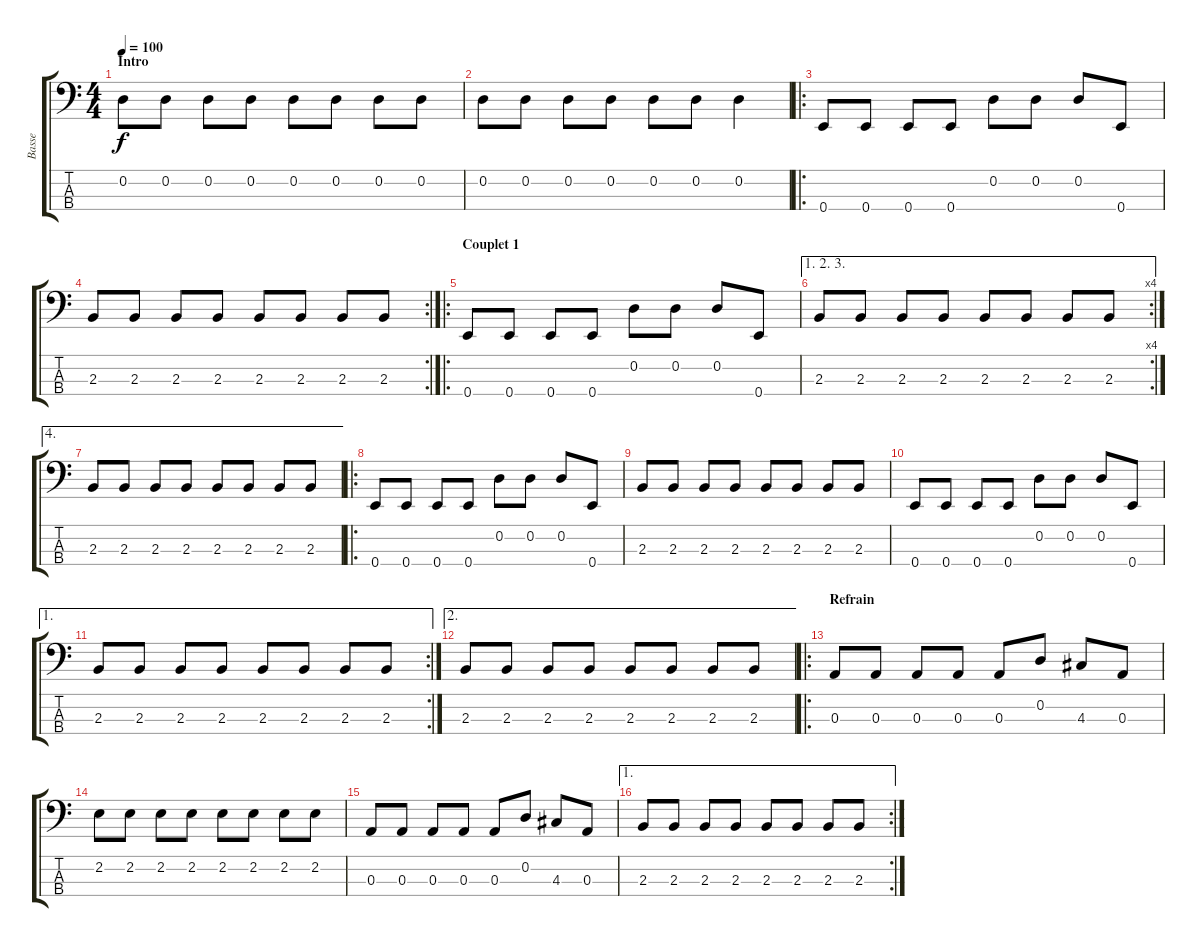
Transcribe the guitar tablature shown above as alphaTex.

\track ("Basse" "Basse") {instrument electricbassfinger}
\staff {score tabs}
\tuning (G2 D2 A1 E1) {hide}
\ts (4 4)
\section ("" "Intro")
\tempo 100
\clef f4
\ks c
0.2.8{dy f volume 7 instrument electricbassfinger} 0.2.8 0.2.8 0.2.8 0.2.8 0.2.8 0.2.8 0.2.8 |
0.2.8 0.2.8 0.2.8 0.2.8 0.2.8 0.2.8 0.2.4{volume 13} |
\ro
0.4.8 0.4.8 0.4.8 0.4.8 0.2.8 0.2.8 0.2.8 0.4.8 |
\rc 2
2.3.8 2.3.8 2.3.8 2.3.8 2.3.8 2.3.8 2.3.8 2.3.8 |
\ro
\section ("" "Couplet 1 ")
0.4.8 0.4.8 0.4.8 0.4.8 0.2.8 0.2.8 0.2.8 0.4.8 |
\ae (1 2 3)
\rc 4
2.3.8 2.3.8 2.3.8 2.3.8 2.3.8 2.3.8 2.3.8 2.3.8 |
\ae 4
2.3.8 2.3.8 2.3.8 2.3.8 2.3.8 2.3.8 2.3.8 2.3.8 |
\ro
0.4.8 0.4.8 0.4.8 0.4.8 0.2.8 0.2.8 0.2.8 0.4.8 |
2.3.8 2.3.8 2.3.8 2.3.8 2.3.8 2.3.8 2.3.8 2.3.8 |
0.4.8 0.4.8 0.4.8 0.4.8 0.2.8 0.2.8 0.2.8 0.4.8 |
\ae 1
\rc 2
2.3.8 2.3.8 2.3.8 2.3.8 2.3.8 2.3.8 2.3.8 2.3.8 |
\ae 2
2.3.8 2.3.8 2.3.8 2.3.8 2.3.8 2.3.8 2.3.8 2.3.8 |
\ro
\section ("" "Refrain")
0.3.8 0.3.8 0.3.8 0.3.8 0.3.8 0.2.8 4.3.8 0.3.8 |
2.2.8 2.2.8 2.2.8 2.2.8 2.2.8 2.2.8 2.2.8 2.2.8 |
0.3.8 0.3.8 0.3.8 0.3.8 0.3.8 0.2.8 4.3.8 0.3.8 |
\ae 1
\rc 2
2.3.8 2.3.8 2.3.8 2.3.8 2.3.8 2.3.8 2.3.8 2.3.8
